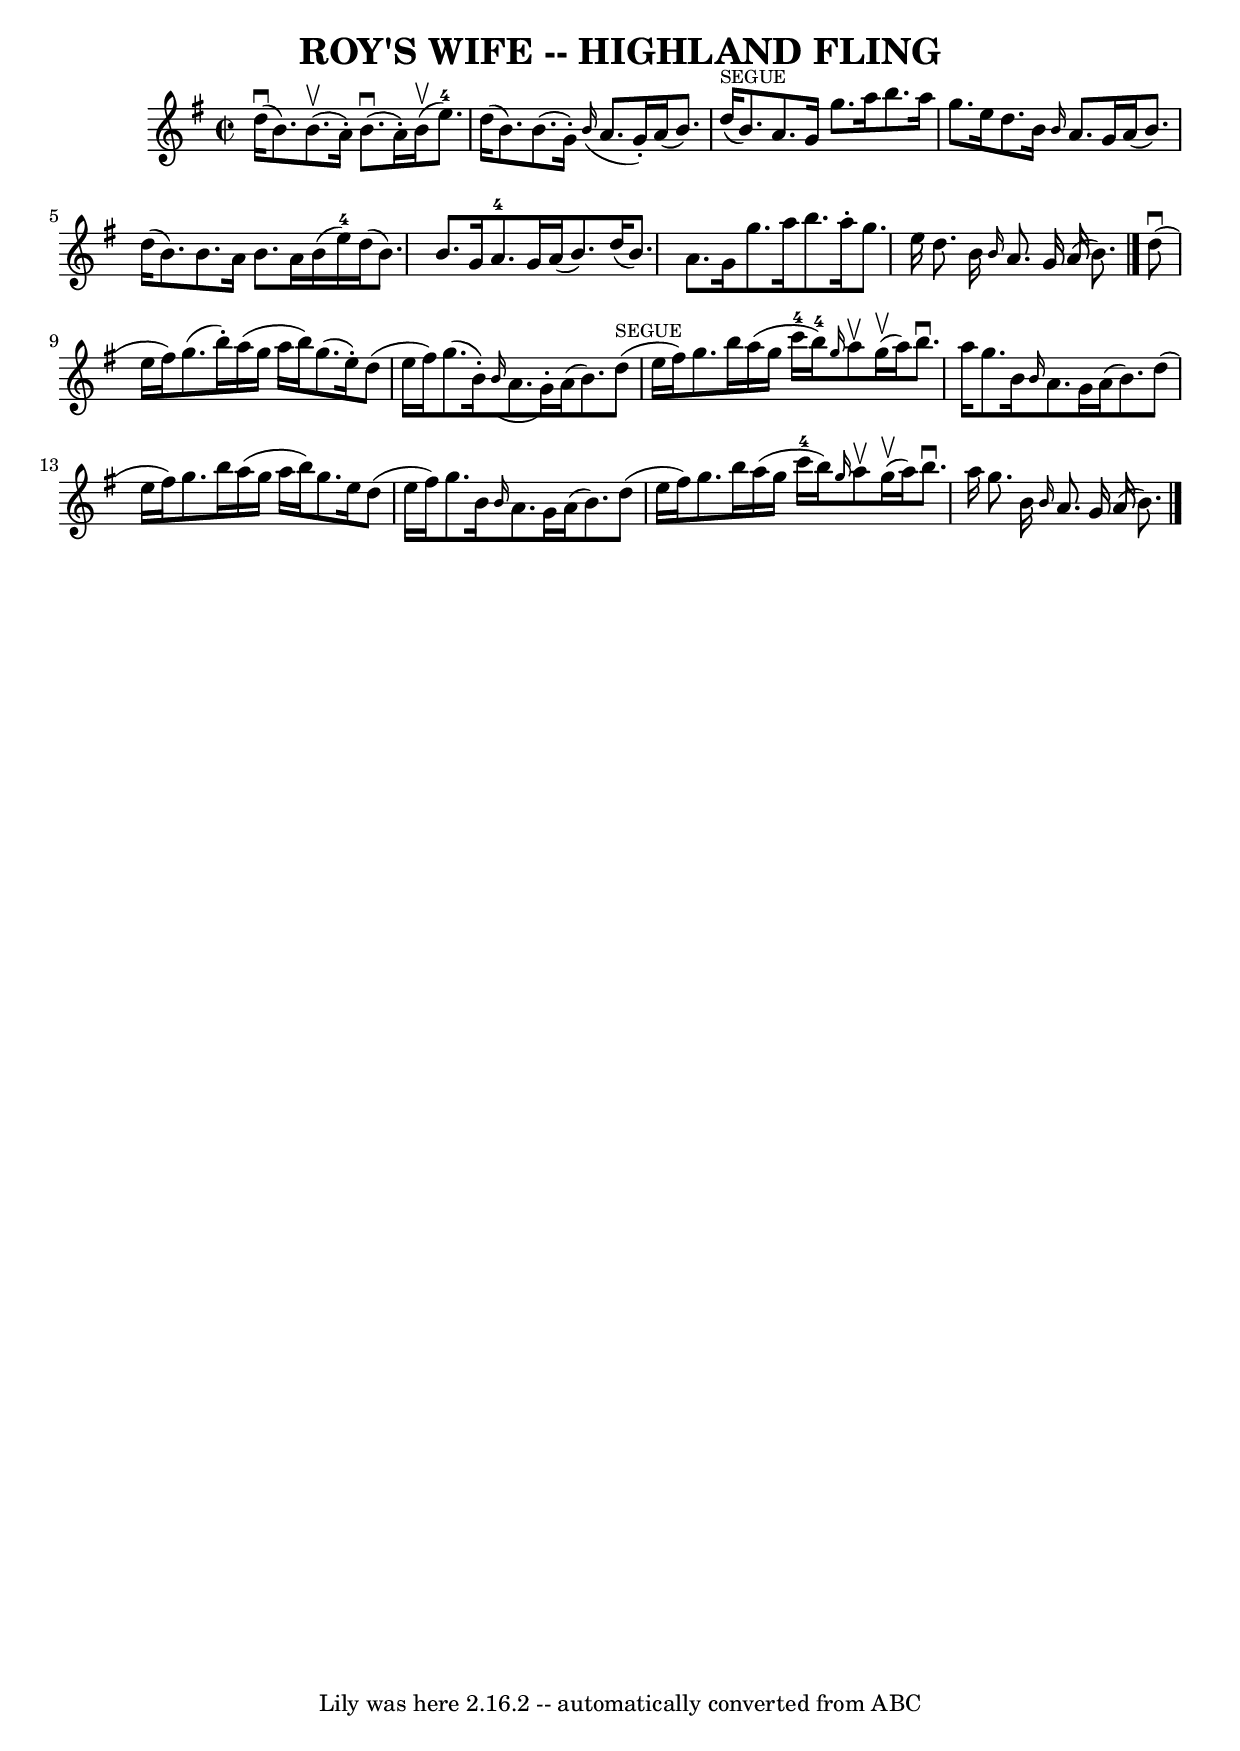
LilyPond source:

\version "2.7.40"
\include "Mammoth.ily"
\header {
	book = "Ryan's Mammoth Collection of Fiddle Tunes"
	crossRefNumber = "1"
	footnotes = ""
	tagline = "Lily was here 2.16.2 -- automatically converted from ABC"
	title = "ROY'S WIFE -- HIGHLAND FLING"
}
voicedefault =  {
\set Score.defaultBarType = "empty"

\override Staff.TimeSignature #'style = #'C
 \time 2/2 \key g \major d''16 (^\downbow b'8.) b'8. (^\upbow   
a'16 -.) b'8. (^\downbow a'16 -.) b'16 (^\upbow e''8.-4)   
|
 d''16 (b'8.) b'8. (g'16 -.)   \grace { b'16 (}   
a'8. g'16 -.) a'16 (b'8.)   |
 d''16^\segue(b'8.  
-) a'8. g'16 g''8. a''16 b''8. a''16    |
 g''8.    
e''16 d''8. b'16  \grace { b'16  } a'8. g'16 a'16 (b'8.) 
  |
 d''16 (b'8.) b'8. a'16 b'8. a'16 b'16 (
e''16-4)   |
 d''16 (b'8.) b'8. g'16 a'8.-4   
g'16 a'16 (b'8.)   |
 d''16 (b'8.) a'8. g'16    
g''8. a''16 b''8. a''16 -.   |
 g''8. e''16 d''8.    
b'16  \grace { b'16  } a'8. g'16 a'16 (b'8.)   \bar "|."       
d''8 (^\downbow e''16 fis''16) g''8. (b''16 -.) a''16 (
g''16 a''16 b''16) g''8. (e''16 -.)   |
 d''8 (e''16 
 fis''16) g''8. (b'16 -.)   \grace { b'16 (} a'8. g'16 -. 
-) a'16 (b'8.)   |
 d''8^\segue(e''16 fis''16)   
g''8. b''16 a''16 (g''16 c'''16-4 b''16-4) \grace {    
g''16  } a''8^\upbow g''16 (^\upbow a''16)   |
 b''8. 
^\downbow a''16 g''8. b'16  \grace { b'16  } a'8. g'16 a'16 
(b'8.)   |
 d''8 (e''16 fis''16) g''8. b''16    
a''16 (g''16 a''16 b''16) g''8. e''16    |
 d''8 (
e''16 fis''16) g''8. b'16  \grace { b'16  } a'8. g'16    
a'16 (b'8.)   |
 d''8 (e''16 fis''16) g''8. b''16 
 a''16 (g''16 c'''16-4 b''16) \grace { g''16  } a''8 
^\upbow g''16 (^\upbow a''16)   |
 b''8.^\downbow a''16    
g''8. b'16  \grace { b'16  } a'8. g'16 a'16 (b'8.)   
\bar "|."   
}

\score{
    <<

	\context Staff="default"
	{
	    \voicedefault 
	}

    >>
	\layout {
	}
	\midi {}
}
